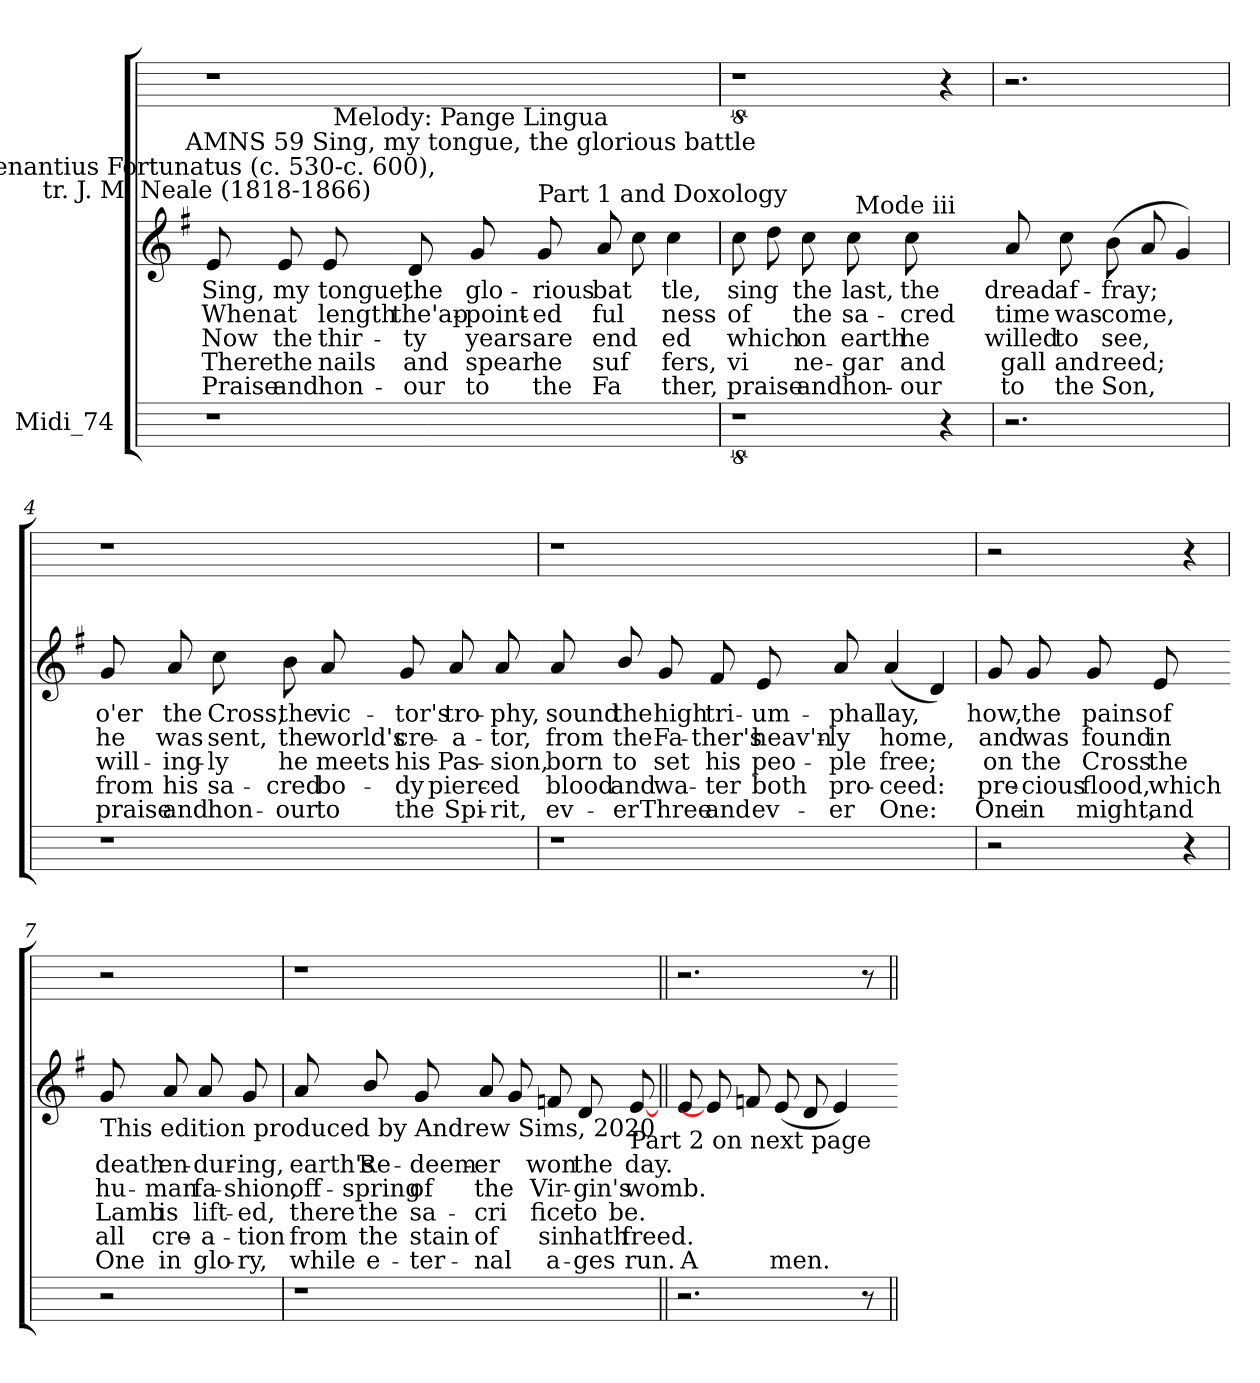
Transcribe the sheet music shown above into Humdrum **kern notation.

**kern	**kern	**text	**text	**text	**text	**text	**kern
*part3	*part2	*part2	*part2	*part2	*part2	*part2	*part1
*staff3	*staff2	*staff2	*staff2	*staff2	*staff2	*staff2	*staff1
*I"Midi_74	*	*	*	*	*	*	*
*	*clefG2	*	*	*	*	*	*
*	*k[f#]	*	*	*	*	*	*
*	*G:	*	*	*	*	*	*
=1	=1	=1	=1	=1	=1	=1	=1
!	!LO:TX:a:cj:t=Venantius Fortunatus (c. 530-c. 600),\ntr. J. M. Neale (1818-1866)	!	!	!	!	!	!
!	!	!LO:LY:b	!LO:LY:b	!LO:LY:b	!LO:LY:b	!LO:LY:b	!
1r	8e	Sing,	When	Now	There	Praise	1r
!	!	!LO:LY:b	!LO:LY:b	!LO:LY:b	!LO:LY:b	!LO:LY:b	!
.	8e	my	at	the	the	and	.
!	!	!LO:LY:b	!LO:LY:b	!LO:LY:b	!LO:LY:b	!LO:LY:b	!
.	8e	tongue,	length	thir-	-nails	hon-	.
!	!	!LO:LY:b	!LO:LY:b	!LO:LY:b	!LO:LY:b	!LO:LY:b	!
.	8d	-the	the'ap-	-ty	and	our	.
!	!LO:TX:a:cj:t=AMNS 59 Sing, my tongue, the glorious battle	!	!	!	!	!	!
!	!LO:TX:a:cj:t=Melody&colon; Pange Lingua	!	!	!	!	!	!
!	!	!LO:LY:b	!LO:LY:b	!LO:LY:b	!LO:LY:b	!LO:LY:b	!
.	8g	glo-	-point-	-years	spear	to	.
!	!LO:TX:a:t=Part 1 and Doxology	!	!	!	!	!	!
!	!	!LO:LY:b	!LO:LY:b	!LO:LY:b	!LO:LY:b	!LO:LY:b	!
.	8g	rious	ed	are	he	the	.
!	!	!LO:LY:b	!LO:LY:b	!LO:LY:b	!LO:LY:b	!LO:LY:b	!
.	8a	bat	ful	end	suf	Fa	.
.	8cc	.	.	.	.	.	.
!	!	!LO:LY:b	!LO:LY:b	!LO:LY:b	!LO:LY:b	!LO:LY:b	!
4ryy	4cc	tle,	ness	ed	fers,	ther,	4ryy
=2	=2	=2	=2	=2	=2	=2	=2
!	!	!LO:LY:b	!LO:LY:b	!LO:LY:b	!LO:LY:b	!LO:LY:b	!
8%5r	8cc	sing	of	which	vi	praise	8%5r
.	8dd	.	.	.	.	.	.
!	!	!LO:LY:b	!LO:LY:b	!LO:LY:b	!LO:LY:b	!LO:LY:b	!
.	8cc	the	the	on	ne-	-and	.
!	!	!LO:LY:b	!LO:LY:b	!LO:LY:b	!LO:LY:b	!LO:LY:b	!
.	8cc	last,	sa-	-earth	gar	hon-	.
!	!LO:TX:a:cj:t=Mode iii	!	!	!	!	!	!
!	!	!LO:LY:b	!LO:LY:b	!LO:LY:b	!LO:LY:b	!LO:LY:b	!
.	8cc	-the	cred	he	and	our	.
4r	4ryy	.	.	.	.	.	4r
!!LO:LB:g=z
=3	=3-	=3	=3	=3	=3	=3	=3
!	!	!LO:LY:b	!LO:LY:b	!LO:LY:b	!LO:LY:b	!LO:LY:b	!
2.r	8a	dread	time	willed	gall	to	2.r
!	!	!LO:LY:b	!LO:LY:b	!LO:LY:b	!LO:LY:b	!LO:LY:b	!
.	8cc	af-	-was	to	and	the	.
!	!	!LO:LY:b	!LO:LY:b	!LO:LY:b	!LO:LY:b	!LO:LY:b	!
.	(<8b	fray;	come,	see,	reed;	Son,	.
.	8a	.	.	.	.	.	.
.	4g)	.	.	.	.	.	.
=4	=4	=4	=4	=4	=4	=4	=4
!	!	!LO:LY:b	!LO:LY:b	!LO:LY:b	!LO:LY:b	!LO:LY:b	!
1r	8g	o'er	he	will-	-from	praise	1r
!	!	!LO:LY:b	!LO:LY:b	!LO:LY:b	!LO:LY:b	!LO:LY:b	!
.	8a	the	was	ing-	-his	and	.
!	!	!LO:LY:b	!LO:LY:b	!LO:LY:b	!LO:LY:b	!LO:LY:b	!
.	8cc	Cross,	sent,	ly	sa-	-hon-	.
!	!	!LO:LY:b	!LO:LY:b	!LO:LY:b	!LO:LY:b	!LO:LY:b	!
.	8b	-the	the	he	cred	our	.
!	!	!LO:LY:b	!LO:LY:b	!LO:LY:b	!LO:LY:b	!LO:LY:b	!
.	8a	vic-	-world's	meets	bo-	-to	.
!	!	!LO:LY:b	!LO:LY:b	!LO:LY:b	!LO:LY:b	!LO:LY:b	!
.	8g	tor's	cre-	-his	dy	the	.
!	!	!LO:LY:b	!LO:LY:b	!LO:LY:b	!LO:LY:b	!LO:LY:b	!
.	8a	tro-	-a-	-Pas-	-pierc-	-Spi-	.
!	!	!LO:LY:b	!LO:LY:b	!LO:LY:b	!LO:LY:b	!LO:LY:b	!
.	8a	-phy,	tor,	sion,	ed	rit,	.
!!LO:LB:g=z
=5	=5-	=5	=5	=5	=5	=5	=5
!	!	!LO:LY:b	!LO:LY:b	!LO:LY:b	!LO:LY:b	!LO:LY:b	!
1r	8a	sound	from	born	blood	ev-	1r
!	!	!LO:LY:b	!LO:LY:b	!LO:LY:b	!LO:LY:b	!LO:LY:b	!
.	8b/	-the	the	to	and	er	.
!	!	!LO:LY:b	!LO:LY:b	!LO:LY:b	!LO:LY:b	!LO:LY:b	!
.	8g	high	Fa-	-set	wa-	-Three	.
!	!	!LO:LY:b	!LO:LY:b	!LO:LY:b	!LO:LY:b	!LO:LY:b	!
.	8f#	tri-	-ther's	his	ter	and	.
!	!	!LO:LY:b	!LO:LY:b	!LO:LY:b	!LO:LY:b	!LO:LY:b	!
.	8e	um-	-heav'n-	-peo-	-both	ev-	.
!	!	!LO:LY:b	!LO:LY:b	!LO:LY:b	!LO:LY:b	!LO:LY:b	!
.	8a	-phal	ly	ple	pro-	-er	.
!	!	!LO:LY:b	!LO:LY:b	!LO:LY:b	!LO:LY:b	!LO:LY:b	!
.	(<4a	lay,	home,	free;	ceed:	One:	.
4ryy	4d)	.	.	.	.	.	4ryy
=6	=6	=6	=6	=6	=6	=6	=6
!	!	!LO:LY:b	!LO:LY:b	!LO:LY:b	!LO:LY:b	!LO:LY:b	!
2r	8g	how,	and	on	pre-	-One	2r
!	!	!LO:LY:b	!LO:LY:b	!LO:LY:b	!LO:LY:b	!LO:LY:b	!
.	8g	the	was	the	cious	in	.
!	!	!LO:LY:b	!LO:LY:b	!LO:LY:b	!LO:LY:b	!LO:LY:b	!
.	8g	pains	found	Cross	flood,	might,	.
!	!	!LO:LY:b	!LO:LY:b	!LO:LY:b	!LO:LY:b	!LO:LY:b	!
.	8e	of	in	the	which	and	.
4r	4ryy	.	.	.	.	.	4r
!!LO:LB:g=z
=7	=7-	=7	=7	=7	=7	=7	=7
!	!LO:TX:b:t=This edition produced by Andrew Sims, 2020	!	!	!	!	!	!
!	!	!LO:LY:b	!LO:LY:b	!LO:LY:b	!LO:LY:b	!LO:LY:b	!
2r	8g	death	hu-	-Lamb	all	One	2r
!	!	!LO:LY:b	!LO:LY:b	!LO:LY:b	!LO:LY:b	!LO:LY:b	!
.	8a	en-	-man	is	cre-	-in	.
!	!	!LO:LY:b	!LO:LY:b	!LO:LY:b	!LO:LY:b	!LO:LY:b	!
.	8a	dur-	-fa-	-lift-	-a-	-glo-	.
!	!	!LO:LY:b	!LO:LY:b	!LO:LY:b	!LO:LY:b	!LO:LY:b	!
.	8g	-ing,	shion,	ed,	tion	ry,	.
=8	=8	=8	=8	=8	=8	=8	=8
!	!	!LO:LY:b	!LO:LY:b	!LO:LY:b	!LO:LY:b	!LO:LY:b	!
1r	8a	earth's	off-	-there	from	while	1r
!	!	!LO:LY:b	!LO:LY:b	!LO:LY:b	!LO:LY:b	!LO:LY:b	!
.	8b/	Re-	-spring	the	the	e-	.
!	!	!LO:LY:b	!LO:LY:b	!LO:LY:b	!LO:LY:b	!LO:LY:b	!
.	8g	-deem-	-of	sa-	-stain	ter-	.
!	!	!LO:LY:b	!LO:LY:b	!LO:LY:b	!LO:LY:b	!LO:LY:b	!
.	8a	-er	the	cri	of	nal	.
.	8g	.	.	.	.	.	.
!	!	!LO:LY:b	!LO:LY:b	!LO:LY:b	!LO:LY:b	!LO:LY:b	!
.	8fn	won	Vir-	-fice	sin	a-	.
!	!	!LO:LY:b	!LO:LY:b	!LO:LY:b	!LO:LY:b	!LO:LY:b	!
.	8d	-the	gin's	to	hath	ges	.
!	!LO:TX:b:t=Part 2 on next page	!	!	!	!	!	!
!	!	!LO:LY:b	!LO:LY:b	!LO:LY:b	!LO:LY:b	!LO:LY:b	!
.	[8e	day.	womb.	be.	freed.	run.	.
=9||	=9||	=9||	=9||	=9||	=9||	=9||	=9||
!	!	!	!	!	!	!LO:LY:b	!
2.r	8e	.	.	.	.	A	2.r
.	8e]	.	.	.	.	.	.
.	8fn	.	.	.	.	.	.
!	!	!	!	!	!	!LO:LY:b	!
.	(<8e	.	.	.	.	men.	.
.	8d	.	.	.	.	.	.
.	4e)	.	.	.	.	.	.
8r	.	.	.	.	.	.	8r
=||	=-	=||	=||	=||	=||	=||	=||
*-	*-	*-	*-	*-	*-	*-	*-
